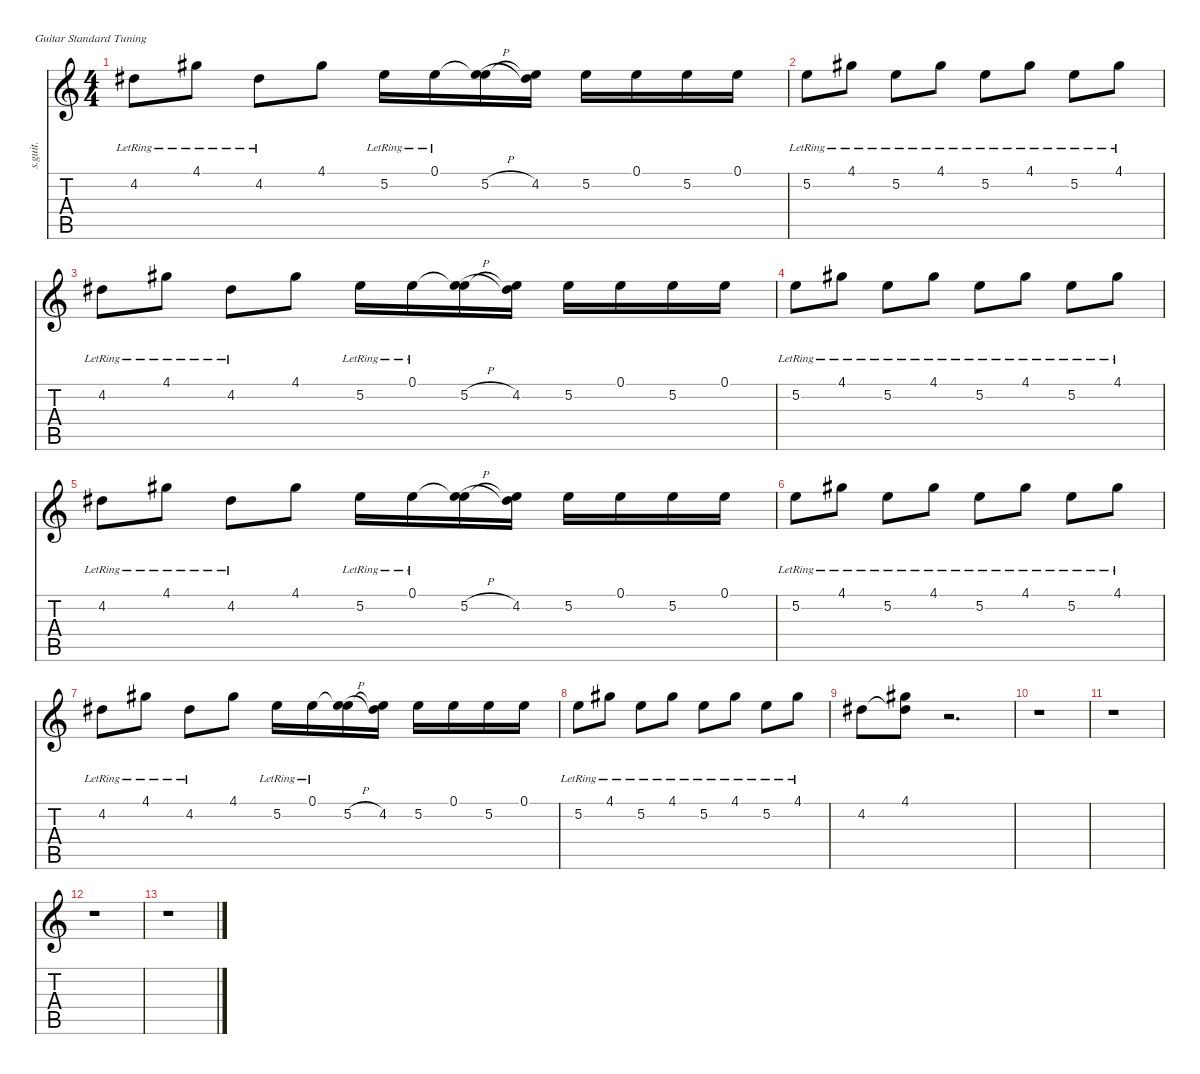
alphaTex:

\defaultSystemsLayout 4
\hideDynamics
\bracketExtendMode nobrackets
\track ("Joey Santiago (Right Guitar)" "s.guit.") {instrument distortionguitar}
\staff {score tabs}
\tuning (E4 B3 G3 D3 A2 E2)
\ts (4 4)
\tempo (81 hide)
\clef g2
\ks c
4.2{lr acc #}.8{lyrics (0 "") lyrics (1 "") lyrics (2 "") lyrics (3 "") lyrics (4 "") dy mf} 4.1{lr acc #}.8{lyrics (0 "") lyrics (1 "") lyrics (2 "") lyrics (3 "") lyrics (4 "")} 4.2{lr acc #}.8{lyrics (0 "") lyrics (1 "") lyrics (2 "") lyrics (3 "") lyrics (4 "")} 4.1{acc #}.8{lyrics (0 "") lyrics (1 "") lyrics (2 "") lyrics (3 "") lyrics (4 "") dy f} 5.2{lr}.16{lyrics (0 "") lyrics (1 "") lyrics (2 "") lyrics (3 "") lyrics (4 "")} 0.1{lr}.16{lyrics (0 "") lyrics (1 "") lyrics (2 "") lyrics (3 "") lyrics (4 "")} (5.2{h} 0.1{t}).16{lyrics (0 "") lyrics (1 "") lyrics (2 "") lyrics (3 "") lyrics (4 "") dy mf} (0.1{t} 4.2{acc #}).16{lyrics (0 "") lyrics (1 "") lyrics (2 "") lyrics (3 "") lyrics (4 "")} 5.2.16{lyrics (0 "") lyrics (1 "") lyrics (2 "") lyrics (3 "") lyrics (4 "")} 0.1.16{lyrics (0 "") lyrics (1 "") lyrics (2 "") lyrics (3 "") lyrics (4 "") dy f} 5.2.16{lyrics (0 "") lyrics (1 "") lyrics (2 "") lyrics (3 "") lyrics (4 "") dy mf} 0.1.16{lyrics (0 "") lyrics (1 "") lyrics (2 "") lyrics (3 "") lyrics (4 "") dy f} |
5.2{lr}.8{lyrics (0 "") lyrics (1 "") lyrics (2 "") lyrics (3 "") lyrics (4 "") dy mf} 4.1{lr acc #}.8{lyrics (0 "") lyrics (1 "") lyrics (2 "") lyrics (3 "") lyrics (4 "")} 5.2{lr}.8{lyrics (0 "") lyrics (1 "") lyrics (2 "") lyrics (3 "") lyrics (4 "")} 4.1{lr acc #}.8{lyrics (0 "") lyrics (1 "") lyrics (2 "") lyrics (3 "") lyrics (4 "")} 5.2{lr}.8{lyrics (0 "") lyrics (1 "") lyrics (2 "") lyrics (3 "") lyrics (4 "")} 4.1{lr acc #}.8{lyrics (0 "") lyrics (1 "") lyrics (2 "") lyrics (3 "") lyrics (4 "")} 5.2{lr}.8{lyrics (0 "") lyrics (1 "") lyrics (2 "") lyrics (3 "") lyrics (4 "")} 4.1{lr acc #}.8{lyrics (0 "") lyrics (1 "") lyrics (2 "") lyrics (3 "") lyrics (4 "")} |
4.2{lr acc #}.8{lyrics (0 "") lyrics (1 "") lyrics (2 "") lyrics (3 "") lyrics (4 "")} 4.1{lr acc #}.8{lyrics (0 "") lyrics (1 "") lyrics (2 "") lyrics (3 "") lyrics (4 "")} 4.2{lr acc #}.8{lyrics (0 "") lyrics (1 "") lyrics (2 "") lyrics (3 "") lyrics (4 "")} 4.1{acc #}.8{lyrics (0 "") lyrics (1 "") lyrics (2 "") lyrics (3 "") lyrics (4 "") dy f} 5.2{lr}.16{lyrics (0 "") lyrics (1 "") lyrics (2 "") lyrics (3 "") lyrics (4 "")} 0.1{lr}.16{lyrics (0 "") lyrics (1 "") lyrics (2 "") lyrics (3 "") lyrics (4 "")} (5.2{h} 0.1{t}).16{lyrics (0 "") lyrics (1 "") lyrics (2 "") lyrics (3 "") lyrics (4 "") dy mf} (0.1{t} 4.2{acc #}).16{lyrics (0 "") lyrics (1 "") lyrics (2 "") lyrics (3 "") lyrics (4 "")} 5.2.16{lyrics (0 "") lyrics (1 "") lyrics (2 "") lyrics (3 "") lyrics (4 "")} 0.1.16{lyrics (0 "") lyrics (1 "") lyrics (2 "") lyrics (3 "") lyrics (4 "") dy f} 5.2.16{lyrics (0 "") lyrics (1 "") lyrics (2 "") lyrics (3 "") lyrics (4 "") dy mf} 0.1.16{lyrics (0 "") lyrics (1 "") lyrics (2 "") lyrics (3 "") lyrics (4 "") dy f} |
5.2{lr}.8{lyrics (0 "") lyrics (1 "") lyrics (2 "") lyrics (3 "") lyrics (4 "") dy mf} 4.1{lr acc #}.8{lyrics (0 "") lyrics (1 "") lyrics (2 "") lyrics (3 "") lyrics (4 "")} 5.2{lr}.8{lyrics (0 "") lyrics (1 "") lyrics (2 "") lyrics (3 "") lyrics (4 "")} 4.1{lr acc #}.8{lyrics (0 "") lyrics (1 "") lyrics (2 "") lyrics (3 "") lyrics (4 "")} 5.2{lr}.8{lyrics (0 "") lyrics (1 "") lyrics (2 "") lyrics (3 "") lyrics (4 "")} 4.1{lr acc #}.8{lyrics (0 "") lyrics (1 "") lyrics (2 "") lyrics (3 "") lyrics (4 "")} 5.2{lr}.8{lyrics (0 "") lyrics (1 "") lyrics (2 "") lyrics (3 "") lyrics (4 "")} 4.1{lr acc #}.8{lyrics (0 "") lyrics (1 "") lyrics (2 "") lyrics (3 "") lyrics (4 "")} |
4.2{lr acc #}.8{lyrics (0 "") lyrics (1 "") lyrics (2 "") lyrics (3 "") lyrics (4 "")} 4.1{lr acc #}.8{lyrics (0 "") lyrics (1 "") lyrics (2 "") lyrics (3 "") lyrics (4 "")} 4.2{lr acc #}.8{lyrics (0 "") lyrics (1 "") lyrics (2 "") lyrics (3 "") lyrics (4 "")} 4.1{acc #}.8{lyrics (0 "") lyrics (1 "") lyrics (2 "") lyrics (3 "") lyrics (4 "") dy f} 5.2{lr}.16{lyrics (0 "") lyrics (1 "") lyrics (2 "") lyrics (3 "") lyrics (4 "")} 0.1{lr}.16{lyrics (0 "") lyrics (1 "") lyrics (2 "") lyrics (3 "") lyrics (4 "")} (5.2{h} 0.1{t}).16{lyrics (0 "") lyrics (1 "") lyrics (2 "") lyrics (3 "") lyrics (4 "") dy mf} (0.1{t} 4.2{acc #}).16{lyrics (0 "") lyrics (1 "") lyrics (2 "") lyrics (3 "") lyrics (4 "")} 5.2.16{lyrics (0 "") lyrics (1 "") lyrics (2 "") lyrics (3 "") lyrics (4 "")} 0.1.16{lyrics (0 "") lyrics (1 "") lyrics (2 "") lyrics (3 "") lyrics (4 "") dy f} 5.2.16{lyrics (0 "") lyrics (1 "") lyrics (2 "") lyrics (3 "") lyrics (4 "") dy mf} 0.1.16{lyrics (0 "") lyrics (1 "") lyrics (2 "") lyrics (3 "") lyrics (4 "") dy f} |
5.2{lr}.8{lyrics (0 "") lyrics (1 "") lyrics (2 "") lyrics (3 "") lyrics (4 "") dy mf} 4.1{lr acc #}.8{lyrics (0 "") lyrics (1 "") lyrics (2 "") lyrics (3 "") lyrics (4 "")} 5.2{lr}.8{lyrics (0 "") lyrics (1 "") lyrics (2 "") lyrics (3 "") lyrics (4 "")} 4.1{lr acc #}.8{lyrics (0 "") lyrics (1 "") lyrics (2 "") lyrics (3 "") lyrics (4 "")} 5.2{lr}.8{lyrics (0 "") lyrics (1 "") lyrics (2 "") lyrics (3 "") lyrics (4 "")} 4.1{lr acc #}.8{lyrics (0 "") lyrics (1 "") lyrics (2 "") lyrics (3 "") lyrics (4 "")} 5.2{lr}.8{lyrics (0 "") lyrics (1 "") lyrics (2 "") lyrics (3 "") lyrics (4 "")} 4.1{lr acc #}.8{lyrics (0 "") lyrics (1 "") lyrics (2 "") lyrics (3 "") lyrics (4 "")} |
4.2{lr acc #}.8{lyrics (0 "") lyrics (1 "") lyrics (2 "") lyrics (3 "") lyrics (4 "")} 4.1{lr acc #}.8{lyrics (0 "") lyrics (1 "") lyrics (2 "") lyrics (3 "") lyrics (4 "")} 4.2{lr acc #}.8{lyrics (0 "") lyrics (1 "") lyrics (2 "") lyrics (3 "") lyrics (4 "")} 4.1{acc #}.8{lyrics (0 "") lyrics (1 "") lyrics (2 "") lyrics (3 "") lyrics (4 "") dy f} 5.2{lr}.16{lyrics (0 "") lyrics (1 "") lyrics (2 "") lyrics (3 "") lyrics (4 "")} 0.1{lr}.16{lyrics (0 "") lyrics (1 "") lyrics (2 "") lyrics (3 "") lyrics (4 "")} (5.2{h} 0.1{t}).16{lyrics (0 "") lyrics (1 "") lyrics (2 "") lyrics (3 "") lyrics (4 "") dy mf} (0.1{t} 4.2{acc #}).16{lyrics (0 "") lyrics (1 "") lyrics (2 "") lyrics (3 "") lyrics (4 "")} 5.2.16{lyrics (0 "") lyrics (1 "") lyrics (2 "") lyrics (3 "") lyrics (4 "")} 0.1.16{lyrics (0 "") lyrics (1 "") lyrics (2 "") lyrics (3 "") lyrics (4 "") dy f} 5.2.16{lyrics (0 "") lyrics (1 "") lyrics (2 "") lyrics (3 "") lyrics (4 "") dy mf} 0.1.16{lyrics (0 "") lyrics (1 "") lyrics (2 "") lyrics (3 "") lyrics (4 "") dy f} |
5.2{lr}.8{lyrics (0 "") lyrics (1 "") lyrics (2 "") lyrics (3 "") lyrics (4 "") dy mf} 4.1{lr acc #}.8{lyrics (0 "") lyrics (1 "") lyrics (2 "") lyrics (3 "") lyrics (4 "")} 5.2{lr}.8{lyrics (0 "") lyrics (1 "") lyrics (2 "") lyrics (3 "") lyrics (4 "")} 4.1{lr acc #}.8{lyrics (0 "") lyrics (1 "") lyrics (2 "") lyrics (3 "") lyrics (4 "")} 5.2{lr}.8{lyrics (0 "") lyrics (1 "") lyrics (2 "") lyrics (3 "") lyrics (4 "")} 4.1{lr acc #}.8{lyrics (0 "") lyrics (1 "") lyrics (2 "") lyrics (3 "") lyrics (4 "")} 5.2{lr}.8{lyrics (0 "") lyrics (1 "") lyrics (2 "") lyrics (3 "") lyrics (4 "")} 4.1{lr acc #}.8{lyrics (0 "") lyrics (1 "") lyrics (2 "") lyrics (3 "") lyrics (4 "")} |
4.2{acc #}.8{lyrics (0 "") lyrics (1 "") lyrics (2 "") lyrics (3 "") lyrics (4 "")} (4.1{acc #} 4.2{t acc #}).8{lyrics (0 "") lyrics (1 "") lyrics (2 "") lyrics (3 "") lyrics (4 "")} r.2{d} |
r.1 |
r.1 |
r.1 |
r.1
